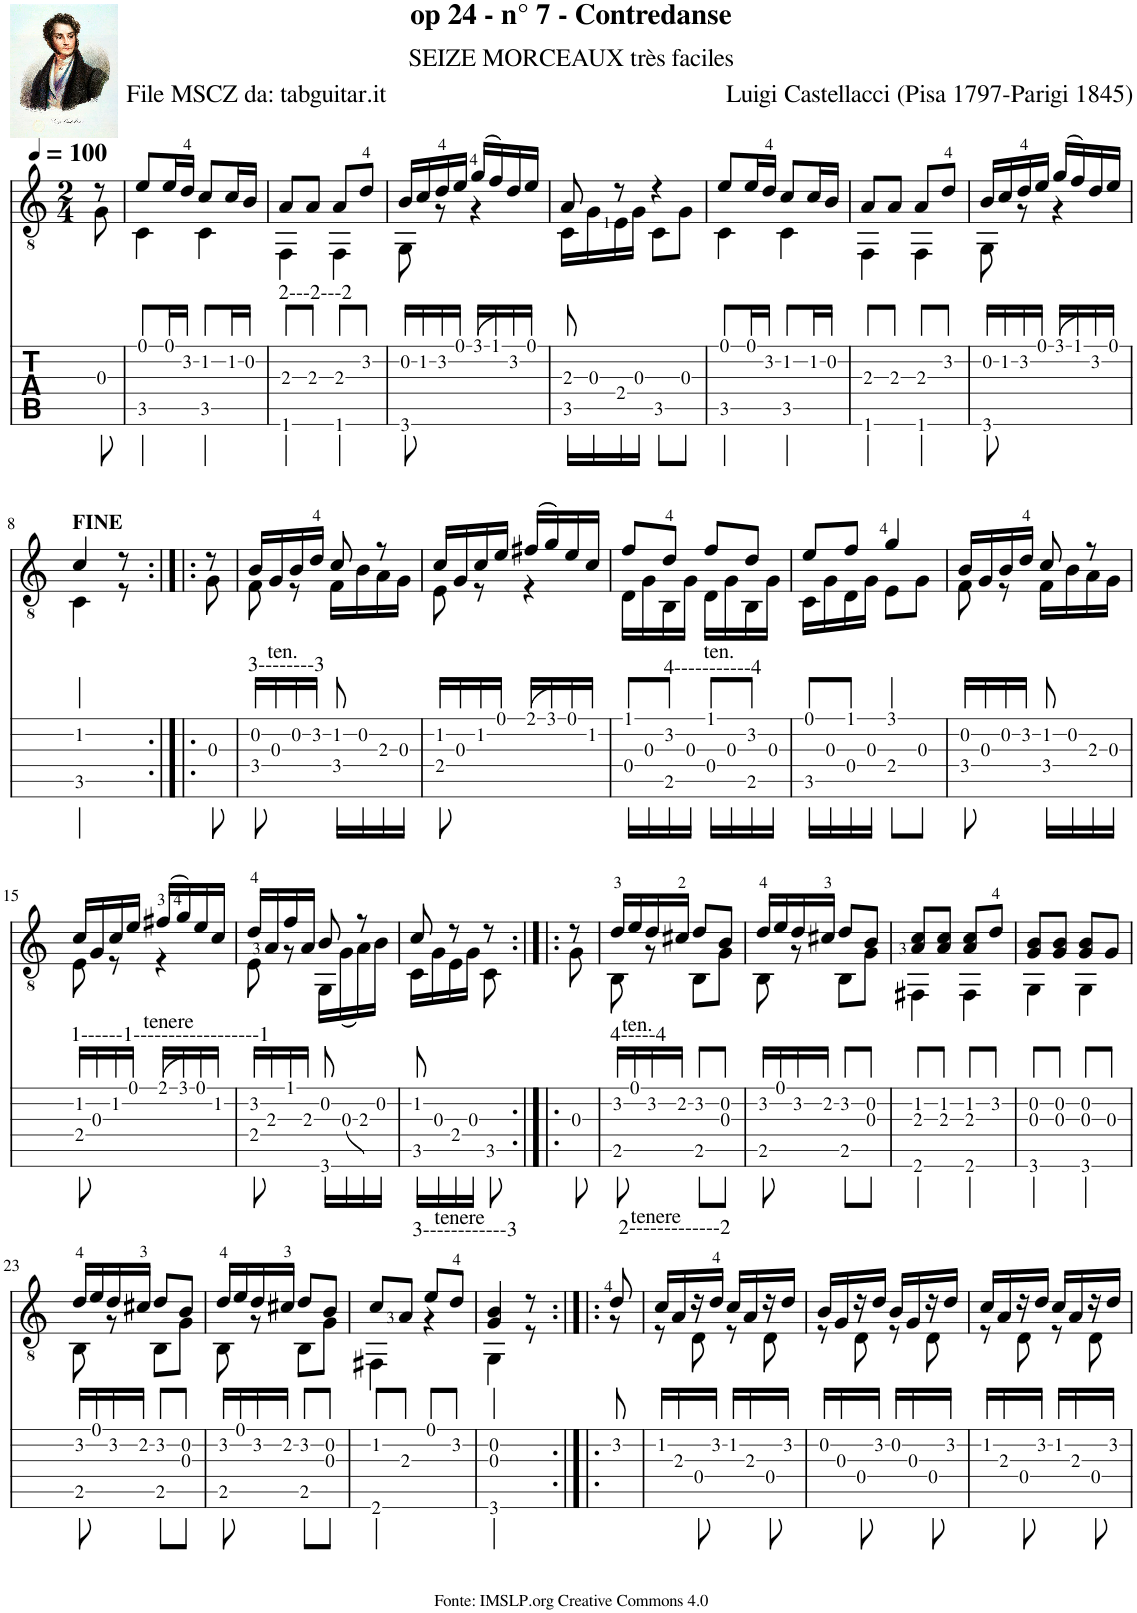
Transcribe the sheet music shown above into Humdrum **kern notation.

**kern	**kern
*part2	*part1
*staff2	*staff1
*I"Chitarra classica (Intavolatura)	*I"Classical Guitar
*stria6	*
*	*clefGv2
*k[]	*k[]
*M2/4	*M2/4
*MM100	*MM100
=	=
*^	*^
8r	8G\	8r	8G\
=1	=1	=1	=1
8e/L	4C\	8e/L	4C\
16e/L	.	16e/L	.
16d/JJ	.	16d/JJ	.
8c/L	4C\	8c/L	4C\
16c/L	.	16c/L	.
16B/JJ	.	16B/JJ	.
=2	=2	=2	=2
!LO:TX:a:t=2---2---2	!	!	!
8A/L	4FF\	8A/L	4FF\
8A/J	.	8A/J	.
8A/L	4FF\	8A/L	4FF\
8d/J	.	8d/J	.
=3	=3	=3	=3
16B/LL	8GG\	16B/LL	8GG\
16c/	.	16c/	.
16d/	8r	16d/	8r
16e/JJ	.	16e/JJ	.
(16g/LL	4r	(16g/LL	4r
16f/)	.	16f/)	.
16d/	.	16d/	.
16e/JJ	.	16e/JJ	.
=4	=4	=4	=4
8A/	16C\LL	8A/	16C\LL
.	16G\	.	16G\
8r	16E\	8r	16E\
.	16G\JJ	.	16G\JJ
4r	8C\L	4r	8C\L
.	8G\J	.	8G\J
=5	=5	=5	=5
8e/L	4C\	8e/L	4C\
16e/L	.	16e/L	.
16d/JJ	.	16d/JJ	.
8c/L	4C\	8c/L	4C\
16c/L	.	16c/L	.
16B/JJ	.	16B/JJ	.
=6	=6	=6	=6
8A/L	4FF\	8A/L	4FF\
8A/J	.	8A/J	.
8A/L	4FF\	8A/L	4FF\
8d/J	.	8d/J	.
=7	=7	=7	=7
16B/LL	8GG\	16B/LL	8GG\
16c/	.	16c/	.
16d/	8r	16d/	8r
16e/JJ	.	16e/JJ	.
(16g/LL	4r	(16g/LL	4r
16f/)	.	16f/)	.
16d/	.	16d/	.
16e/JJ	.	16e/JJ	.
!!LO:LB:g=z	!!
=8	=8	=8	=8
4c/	4C\	4c/	4C\
8r	8r	8r	8r
=9:|!|:	=9:|!|:	=9:|!|:	=9:|!|:
8r	8G\	8r	8G\
=10	=10	=10	=10
!LO:TX:a:t=3--------3	!	!	!
16B/LL	8F\	16B/LL	8F\
!LO:TX:a:t=ten.	!	!	!
16G/	.	16G/	.
16B/	8r	16B/	8r
16d/JJ	.	16d/JJ	.
8c/	16F\LL	8c/	16F\LL
.	16B\	.	16B\
8r	16A\	8r	16A\
.	16G\JJ	.	16G\JJ
=11	=11	=11	=11
16c/LL	8E\	16c/LL	8E\
16G/	.	16G/	.
16c/	8r	16c/	8r
16e/JJ	.	16e/JJ	.
(16f#X/LL	4r	(16f#X/LL	4r
16g/)	.	16g/)	.
16e/	.	16e/	.
16c/JJ	.	16c/JJ	.
=12	=12	=12	=12
8f/L	16D\LL	8f/L	16D\LL
.	16G\	.	16G\
!LO:TX:a:t=4-----------4	!	!	!
8d/J	16BB\	8d/J	16BB\
!	!LO:TX:a:t=ten.	!	!
.	16G\JJ	.	16G\JJ
8f/L	16D\LL	8f/L	16D\LL
.	16G\	.	16G\
8d/J	16BB\	8d/J	16BB\
.	16G\JJ	.	16G\JJ
=13	=13	=13	=13
8e/L	16C\LL	8e/L	16C\LL
.	16G\	.	16G\
8f/J	16D\	8f/J	16D\
.	16G\JJ	.	16G\JJ
4g/	8E\L	4g/	8E\L
.	8G\J	.	8G\J
=14	=14	=14	=14
16B/LL	8F\	16B/LL	8F\
16G/	.	16G/	.
16B/	8r	16B/	8r
16d/JJ	.	16d/JJ	.
8c/	16F\LL	8c/	16F\LL
.	16B\	.	16B\
8r	16A\	8r	16A\
.	16G\JJ	.	16G\JJ
!!LO:LB:g=z	!!
=15	=15	=15	=15
!LO:TX:a:t=1------1------------------1	!	!	!
16c/LL	8E\	16c/LL	8E\
16G/	.	16G/	.
16c/	8r	16c/	8r
!LO:TX:a:t=tenere	!	!	!
16e/JJ	.	16e/JJ	.
(16f#X/LL	4r	(16f#X/LL	4r
16g/)	.	16g/)	.
16e/	.	16e/	.
16c/JJ	.	16c/JJ	.
=16	=16	=16	=16
16d/LL	8E\	16d/LL	8E\
16A/	.	16A/	.
16f/	8r	16f/	8r
16A/JJ	.	16A/JJ	.
8B/	16GG\LL	8B/	16GG\LL
.	(16G\	.	(16G\
8r	16A\)	8r	16A\)
.	16B\JJ	.	16B\JJ
=17	=17	=17	=17
!LO:TX:b:t=3------------3	!	!	!
8c/	16C\LL	8c/	16C\LL
!	!LO:TX:b:t=tenere	!	!
.	16G\	.	16G\
8r	16E\	8r	16E\
.	16G\JJ	.	16G\JJ
8r	8C\	8r	8C\
=18:|!|:	=18:|!|:	=18:|!|:	=18:|!|:
8r	8G\	8r	8G\
=19	=19	=19	=19
!LO:TX:a:t=4-----4	!	!	!
!LO:TX:b:t=2-------------2	!	!	!
16d/LL	8BB\	16d/LL	8BB\
!LO:TX:a:t=ten.	!	!	!
16e/	.	16e/	.
!LO:TX:b:t=tenere	!	!	!
16d/	8r	16d/	8r
16c#X/JJ	.	16c#X/JJ	.
8d/L	8BB\L	8d/L	8BB\L
8B/J	8G\J	8B/J	8G\J
=20	=20	=20	=20
16d/LL	8BB\	16d/LL	8BB\
16e/	.	16e/	.
16d/	8r	16d/	8r
16c#X/JJ	.	16c#X/JJ	.
8d/L	8BB\L	8d/L	8BB\L
8B/J	8G\J	8B/J	8G\J
=21	=21	=21	=21
8A/ 8c/L	4FF#X\	8A/ 8c/L	4FF#X\
8A/ 8c/J	.	8A/ 8c/J	.
8A/ 8c/L	4FF#\	8A/ 8c/L	4FF#\
8d/J	.	8d/J	.
=22	=22	=22	=22
8G/ 8B/L	4GG\	8G/ 8B/L	4GG\
8G/ 8B/J	.	8G/ 8B/J	.
8G/ 8B/L	4GG\	8G/ 8B/L	4GG\
8G/J	.	8G/J	.
!!LO:LB:g=z	!!
=23	=23	=23	=23
16d/LL	8BB\	16d/LL	8BB\
16e/	.	16e/	.
16d/	8r	16d/	8r
16c#X/JJ	.	16c#X/JJ	.
8d/L	8BB\L	8d/L	8BB\L
8B/J	8G\J	8B/J	8G\J
=24	=24	=24	=24
16d/LL	8BB\	16d/LL	8BB\
16e/	.	16e/	.
16d/	8r	16d/	8r
16c#X/JJ	.	16c#X/JJ	.
8d/L	8BB\L	8d/L	8BB\L
8B/J	8G\J	8B/J	8G\J
=25	=25	=25	=25
8c/L	4FF#X\	8c/L	4FF#X\
8A/J	.	8A/J	.
8e/L	4r	8e/L	4r
8d/J	.	8d/J	.
=26	=26	=26	=26
4G/ 4B/	4GG\	4G/ 4B/	4GG\
8r	8r	8r	8r
=27:|!|:	=27:|!|:	=27:|!|:	=27:|!|:
8d/	8r	8d/	8r
=28	=28	=28	=28
16c/LL	8r	16c/LL	8r
16A/	.	16A/	.
16r	8D\	16r	8D\
16d/JJ	.	16d/JJ	.
16c/LL	8r	16c/LL	8r
16A/	.	16A/	.
16r	8D\	16r	8D\
16d/JJ	.	16d/JJ	.
=29	=29	=29	=29
16B/LL	8r	16B/LL	8r
16G/	.	16G/	.
16r	8D\	16r	8D\
16d/JJ	.	16d/JJ	.
16B/LL	8r	16B/LL	8r
16G/	.	16G/	.
16r	8D\	16r	8D\
16d/JJ	.	16d/JJ	.
=30	=30	=30	=30
16c/LL	8r	16c/LL	8r
16A/	.	16A/	.
16r	8D\	16r	8D\
16d/JJ	.	16d/JJ	.
16c/LL	8r	16c/LL	8r
16A/	.	16A/	.
16r	8D\	16r	8D\
16d/JJ	.	16d/JJ	.
*v	*v	*	*
*	*v	*v
=	=
*-	*-
